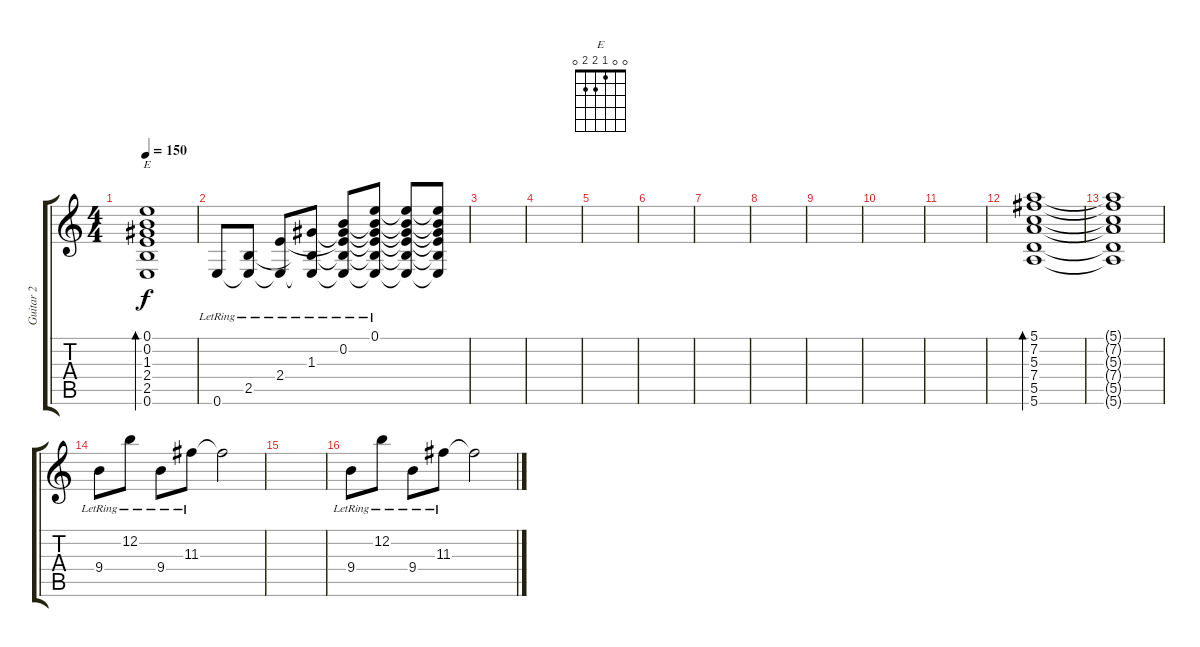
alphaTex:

\track ("Guitar 2" "Guitar 2") {instrument electricguitarclean}
\staff {score tabs}
\tuning (E4 B3 G3 D3 A2 E2) {hide}
\chord ("E" 0 0 1 2 2 0)
\ts (4 4)
\tempo 150
\clef g2
\ks c
(0.1 0.2 1.3 2.4 2.5 0.6).1{bd 480 ch "E" dy f} |
0.6{lr}.8 (2.5{lr} 0.6{t}).8 (2.4{lr} 0.6{t}).8 (1.3{lr} 2.5{t} 0.6{t}).8 (0.2{lr} 1.3{t} 2.4{t} 2.5{t} 0.6{t}).8 (0.1{lr} 0.2{t} 1.3{t} 2.4{t} 2.5{t} 0.6{t}).8 (0.1{t} 0.2{t} 1.3{t} 2.4{t} 2.5{t} 0.6{t}).8 (0.1{t} 0.2{t} 1.3{t} 2.4{t} 2.5{t} 0.6{t}).8 |
|
|
|
|
|
|
|
|
|
(5.1 7.2 5.3 7.4 5.5 5.6).1{bd 480} |
(5.1{t} 7.2{t} 5.3{t} 7.4{t} 5.5{t} 5.6{t}).1 |
9.4{lr}.8{instrument acousticguitarsteel} 12.2{lr}.8 9.4{lr}.8 11.3{lr}.8 11.3{t}.2 |
|
9.4{lr}.8 12.2{lr}.8 9.4{lr}.8 11.3{lr}.8 11.3{t}.2
